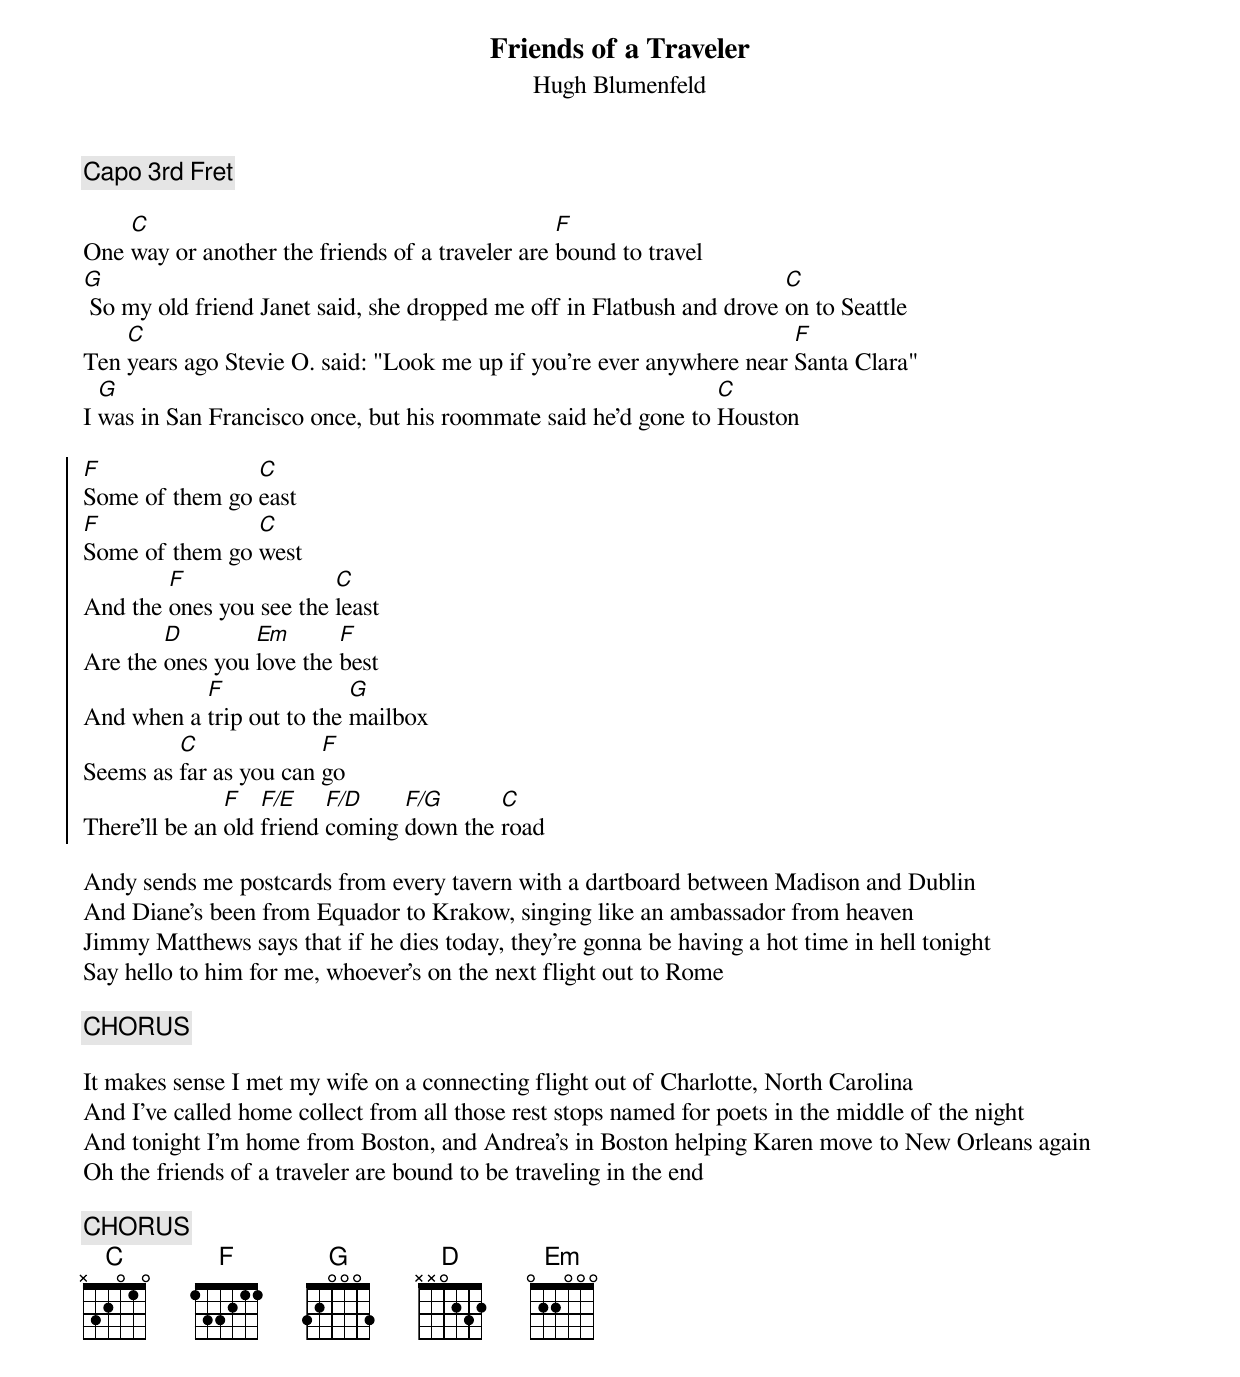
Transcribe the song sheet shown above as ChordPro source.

{t: Friends of a Traveler}
{st: Hugh Blumenfeld}

{c: Capo 3rd Fret}

One [C]way or another the friends of a traveler are [F]bound to travel
[G] So my old friend Janet said, she dropped me off in Flatbush and drove [C]on to Seattle
Ten [C]years ago Stevie O. said: "Look me up if you're ever anywhere near [F]Santa Clara"
I [G]was in San Francisco once, but his roommate said he'd gone to [C]Houston

{soc}
[F]Some of them go [C]east
[F]Some of them go [C]west
And the [F]ones you see the [C]least
Are the [D]ones you [Em]love the [F]best
And when a [F]trip out to the [G]mailbox
Seems as [C]far as you can [F]go
There'll be an [F]old [F/E]friend [F/D]coming [F/G]down the [C]road
{eoc}

Andy sends me postcards from every tavern with a dartboard between Madison and Dublin
And Diane's been from Equador to Krakow, singing like an ambassador from heaven
Jimmy Matthews says that if he dies today, they're gonna be having a hot time in hell tonight
Say hello to him for me, whoever's on the next flight out to Rome

{c: CHORUS}

It makes sense I met my wife on a connecting flight out of Charlotte, North Carolina
And I've called home collect from all those rest stops named for poets in the middle of the night
And tonight I'm home from Boston, and Andrea's in Boston helping Karen move to New Orleans again
Oh the friends of a traveler are bound to be traveling in the end

{c: CHORUS}
